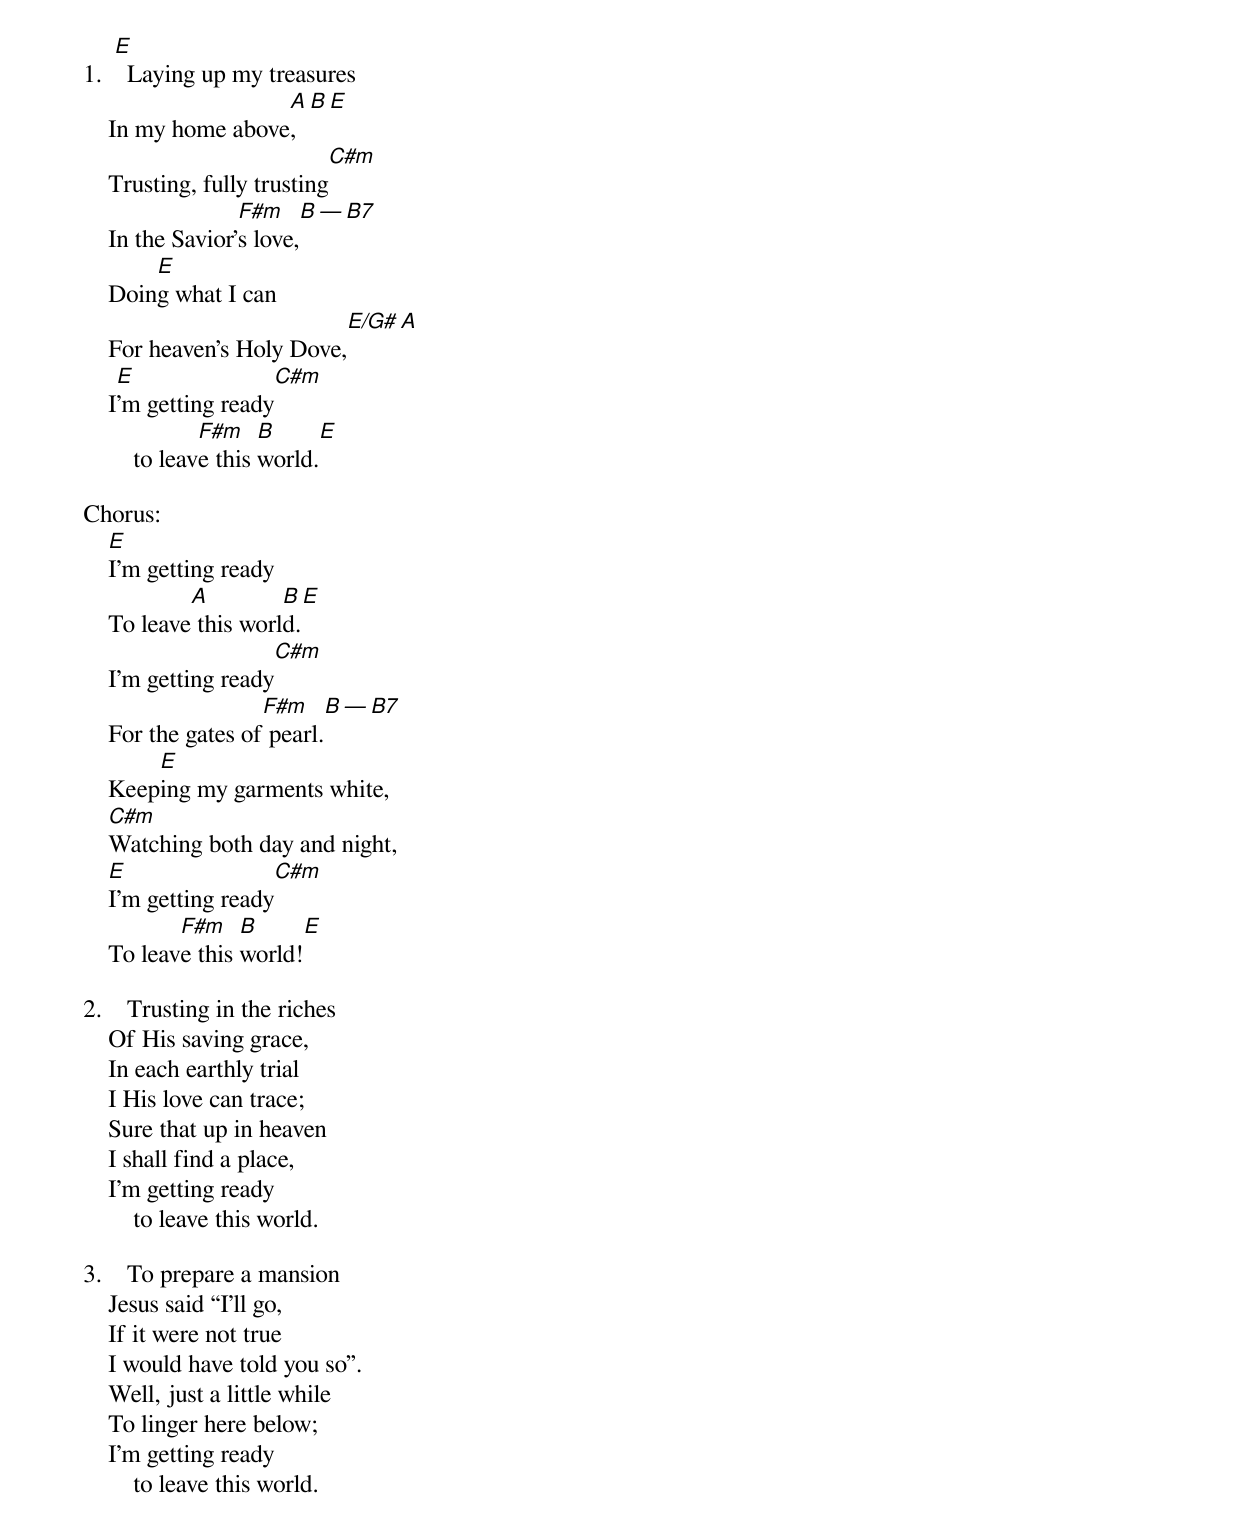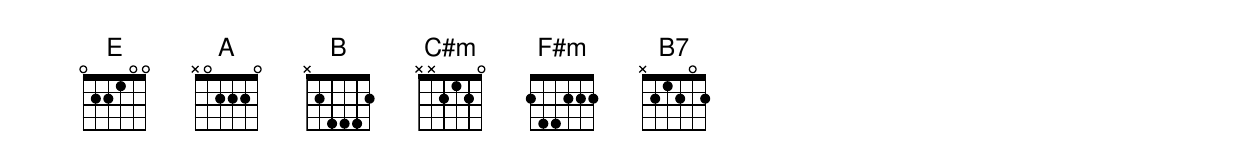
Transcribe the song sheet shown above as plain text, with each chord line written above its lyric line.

    E
1.    Laying up my treasures
                    A       B  E
    In my home above,
                                  C#m
    Trusting, fully trusting
                  F#m           B   — B7
    In the Savior’s love,
        E
    Doing what I can
                                   E/G#   A
    For heaven’s Holy Dove,
     E                    C#m
    I’m getting ready
               F#m    B        E
        to leave this world.

Chorus:
    E
    I’m getting ready
            A         B         E
    To leave this world.
                           C#m
    I’m getting ready
                    F#m           B — B7
    For the gates of pearl.
        E
    Keeping my garments white,
    C#m
    Watching both day and night,
    E                      C#m
    I’m getting ready
           F#m    B        E
    To leave this world!

2.    Trusting in the riches
    Of His saving grace,
    In each earthly trial
    I His love can trace;
    Sure that up in heaven
    I shall find a place,
    I’m getting ready
        to leave this world.

3.    To prepare a mansion
    Jesus said “I’ll go,
    If it were not true
    I would have told you so”.
    Well, just a little while
    To linger here below;
    I’m getting ready
        to leave this world.
